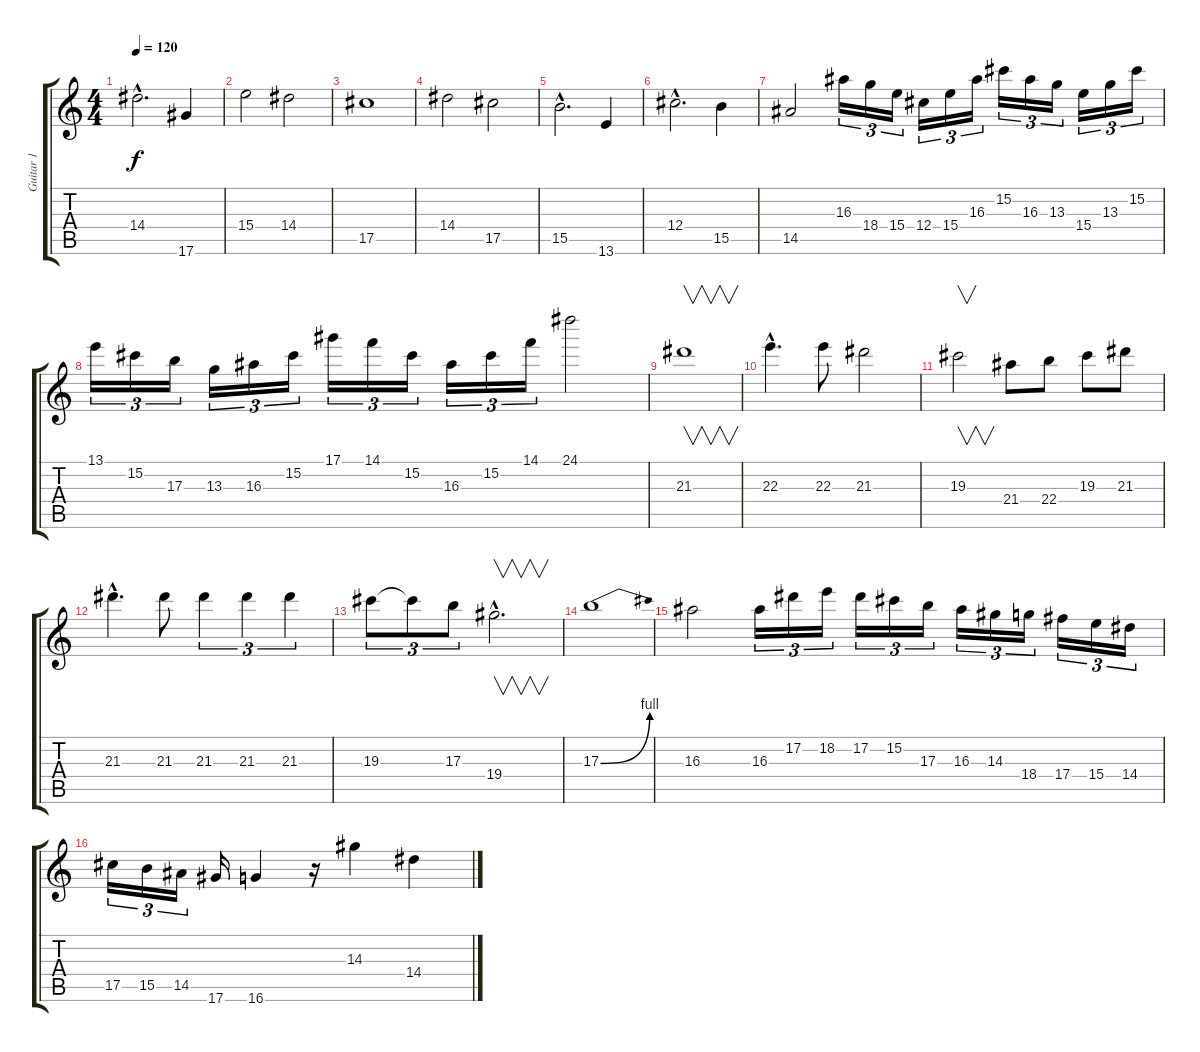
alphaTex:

\track ("Guitar 1" "Guitar 1") {instrument overdrivenguitar}
\staff {score tabs}
\tuning (Eb4 Bb3 Gb3 Db3 Ab2 Eb2) {hide}
\ts (4 4)
\tempo 120
\clef g2
\ks c
14.4{hac}.2{d dy f} 17.6.4 |
15.4.2 14.4.2 |
17.5.1 |
14.4.2 17.5.2 |
15.5{hac}.2{d} 13.6.4 |
12.4{hac}.2{d} 15.5.4 |
14.5.2 16.3.16{tu (3 2)} 18.4.16{tu (3 2)} 15.4.16{tu (3 2)} 12.4.16{tu (3 2)} 15.4.16{tu (3 2)} 16.3.16{tu (3 2)} 15.2.16{tu (3 2)} 16.3.16{tu (3 2)} 13.3.16{tu (3 2)} 15.4.16{tu (3 2)} 13.3.16{tu (3 2)} 15.2.16{tu (3 2)} |
13.1.16{tu (3 2)} 15.2.16{tu (3 2)} 17.3.16{tu (3 2)} 13.3.16{tu (3 2)} 16.3.16{tu (3 2)} 15.2.16{tu (3 2)} 17.1.16{tu (3 2)} 14.1.16{tu (3 2)} 15.2.16{tu (3 2)} 16.3.16{tu (3 2)} 15.2.16{tu (3 2)} 14.1.16{tu (3 2)} 24.1.2 |
21.3.1{v} |
22.3{hac}.4{d} 22.3.8 21.3.2 |
19.3.2{v} 21.4.8 22.4.8 19.3.8 21.3.8 |
21.3{hac}.4{d} 21.3.8 21.3.4{tu (3 2)} 21.3.4{tu (3 2)} 21.3.4{tu (3 2)} |
19.3.8{tu (3 2)} 19.3{t}.8{tu (3 2)} 17.3.8{tu (3 2)} 19.4{hac}.2{v d} |
17.3{be (bend 0 0 60 4)}.1 |
16.3.2 16.3.16{tu (3 2)} 17.2.16{tu (3 2)} 18.2.16{tu (3 2)} 17.2.16{tu (3 2)} 15.2.16{tu (3 2)} 17.3.16{tu (3 2)} 16.3.16{tu (3 2)} 14.3.16{tu (3 2)} 18.4.16{tu (3 2)} 17.4.16{tu (3 2)} 15.4.16{tu (3 2)} 14.4.16{tu (3 2)} |
17.5.16{tu (3 2)} 15.5.16{tu (3 2)} 14.5.16{tu (3 2)} 17.6.16 16.6.4 r.16 14.3.4 14.4.4
